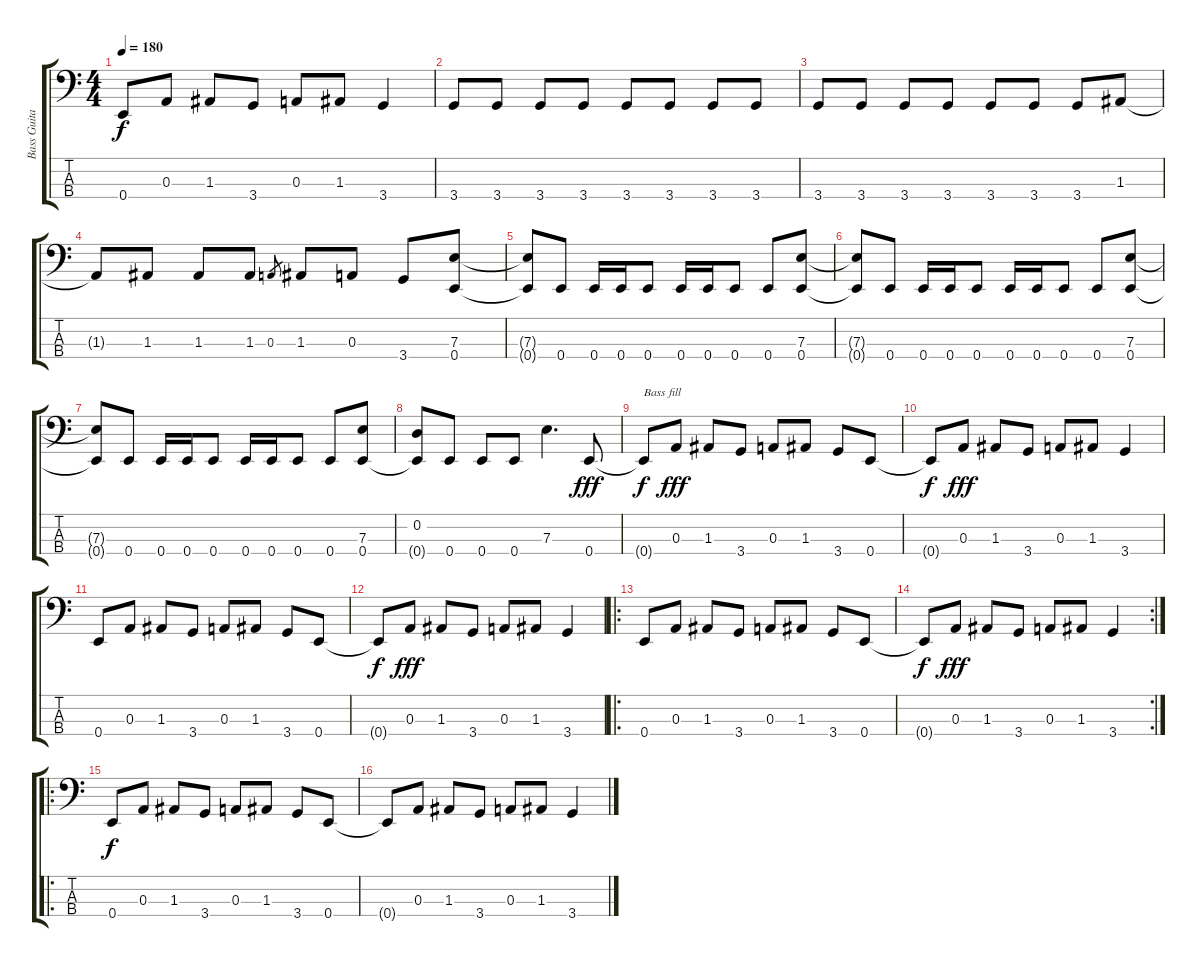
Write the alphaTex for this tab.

\track ("Bass Guitar - Jason" "Bass Guita") {instrument electricbasspick}
\staff {score tabs}
\tuning (G2 D2 A1 E1) {hide}
\ts (4 4)
\tempo 180
\clef f4
\ks c
0.4.8{dy f} 0.3.8 1.3.8 3.4.8 0.3.8 1.3.8 3.4.4 |
3.4.8 3.4.8 3.4.8 3.4.8 3.4.8 3.4.8 3.4.8 3.4.8 |
3.4.8 3.4.8 3.4.8 3.4.8 3.4.8 3.4.8 3.4.8 1.3.8 |
1.3{t}.8 1.3.8 1.3.8 1.3.8 0.3.8{gr} 1.3.8 0.3.8 3.4.8 (7.3 0.4).8 |
(7.3{t} 0.4{t}).8 0.4.8 0.4.16 0.4.16 0.4.8 0.4.16 0.4.16 0.4.8 0.4.8 (7.3 0.4).8 |
(7.3{t} 0.4{t}).8 0.4.8 0.4.16 0.4.16 0.4.8 0.4.16 0.4.16 0.4.8 0.4.8 (7.3 0.4).8 |
(7.3{t} 0.4{t}).8 0.4.8 0.4.16 0.4.16 0.4.8 0.4.16 0.4.16 0.4.8 0.4.8 (7.3 0.4).8 |
(0.2 0.4{t}).8 0.4.8 0.4.8 0.4.8 7.3.4{d} 0.4.8{dy fff} |
0.4{t}.8{txt "Bass fill" dy f} 0.3.8{dy fff} 1.3.8 3.4.8 0.3.8 1.3.8 3.4.8 0.4.8 |
0.4{t}.8{dy f} 0.3.8{dy fff} 1.3.8 3.4.8 0.3.8 1.3.8 3.4.4 |
0.4.8 0.3.8 1.3.8 3.4.8 0.3.8 1.3.8 3.4.8 0.4.8 |
0.4{t}.8{dy f} 0.3.8{dy fff} 1.3.8 3.4.8 0.3.8 1.3.8 3.4.4 |
\ro
0.4.8 0.3.8 1.3.8 3.4.8 0.3.8 1.3.8 3.4.8 0.4.8 |
\rc 2
0.4{t}.8{dy f} 0.3.8{dy fff} 1.3.8 3.4.8 0.3.8 1.3.8 3.4.4 |
\ro
0.4.8{dy f} 0.3.8 1.3.8 3.4.8 0.3.8 1.3.8 3.4.8 0.4.8 |
0.4{t}.8 0.3.8 1.3.8 3.4.8 0.3.8 1.3.8 3.4.4
